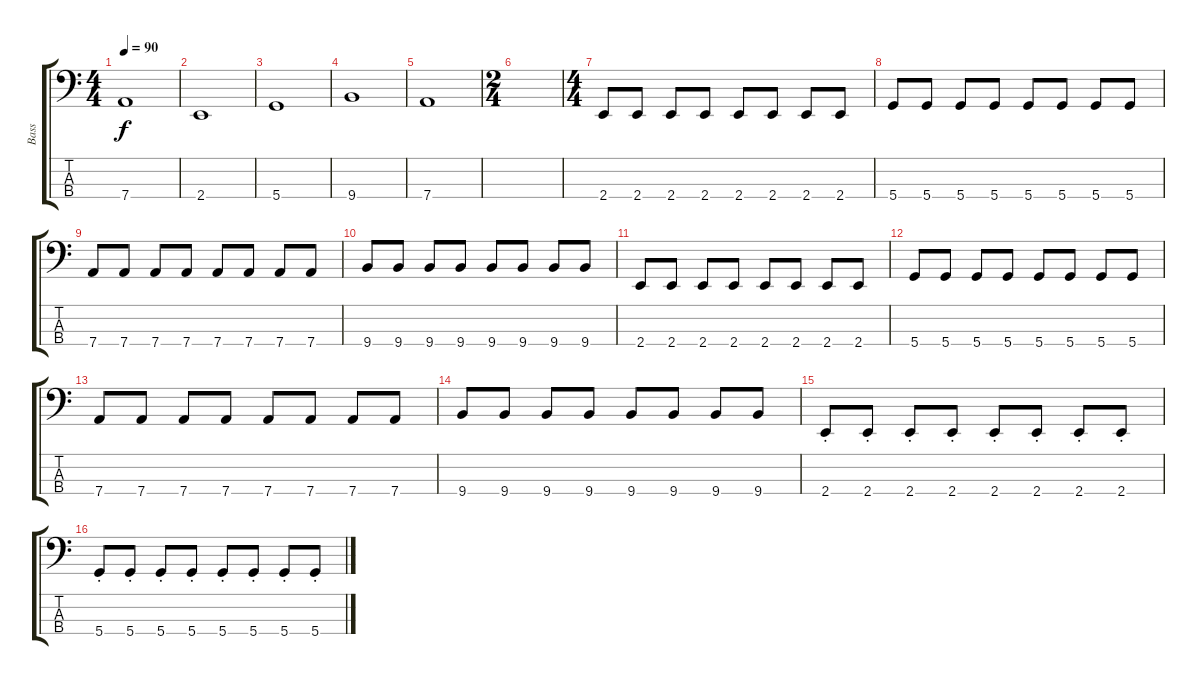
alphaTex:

\track ("Bass" "Bass") {instrument electricbassfinger}
\staff {score tabs}
\tuning (G2 D2 A1 D1) {hide}
\ts (4 4)
\tempo 90
\clef f4
\ks c
7.4.1{dy f} |
2.4.1 |
5.4.1 |
9.4.1 |
7.4.1 |
\ts (2 4)
|
\ts (4 4)
2.4.8 2.4.8 2.4.8 2.4.8 2.4.8 2.4.8 2.4.8 2.4.8 |
5.4.8 5.4.8 5.4.8 5.4.8 5.4.8 5.4.8 5.4.8 5.4.8 |
7.4.8 7.4.8 7.4.8 7.4.8 7.4.8 7.4.8 7.4.8 7.4.8 |
9.4.8 9.4.8 9.4.8 9.4.8 9.4.8 9.4.8 9.4.8 9.4.8 |
2.4.8 2.4.8 2.4.8 2.4.8 2.4.8 2.4.8 2.4.8 2.4.8 |
5.4.8 5.4.8 5.4.8 5.4.8 5.4.8 5.4.8 5.4.8 5.4.8 |
7.4.8 7.4.8 7.4.8 7.4.8 7.4.8 7.4.8 7.4.8 7.4.8 |
9.4.8 9.4.8 9.4.8 9.4.8 9.4.8 9.4.8 9.4.8 9.4.8 |
2.4{st}.8 2.4{st}.8 2.4{st}.8 2.4{st}.8 2.4{st}.8 2.4{st}.8 2.4{st}.8 2.4{st}.8 |
5.4{st}.8 5.4{st}.8 5.4{st}.8 5.4{st}.8 5.4{st}.8 5.4{st}.8 5.4{st}.8 5.4{st}.8
